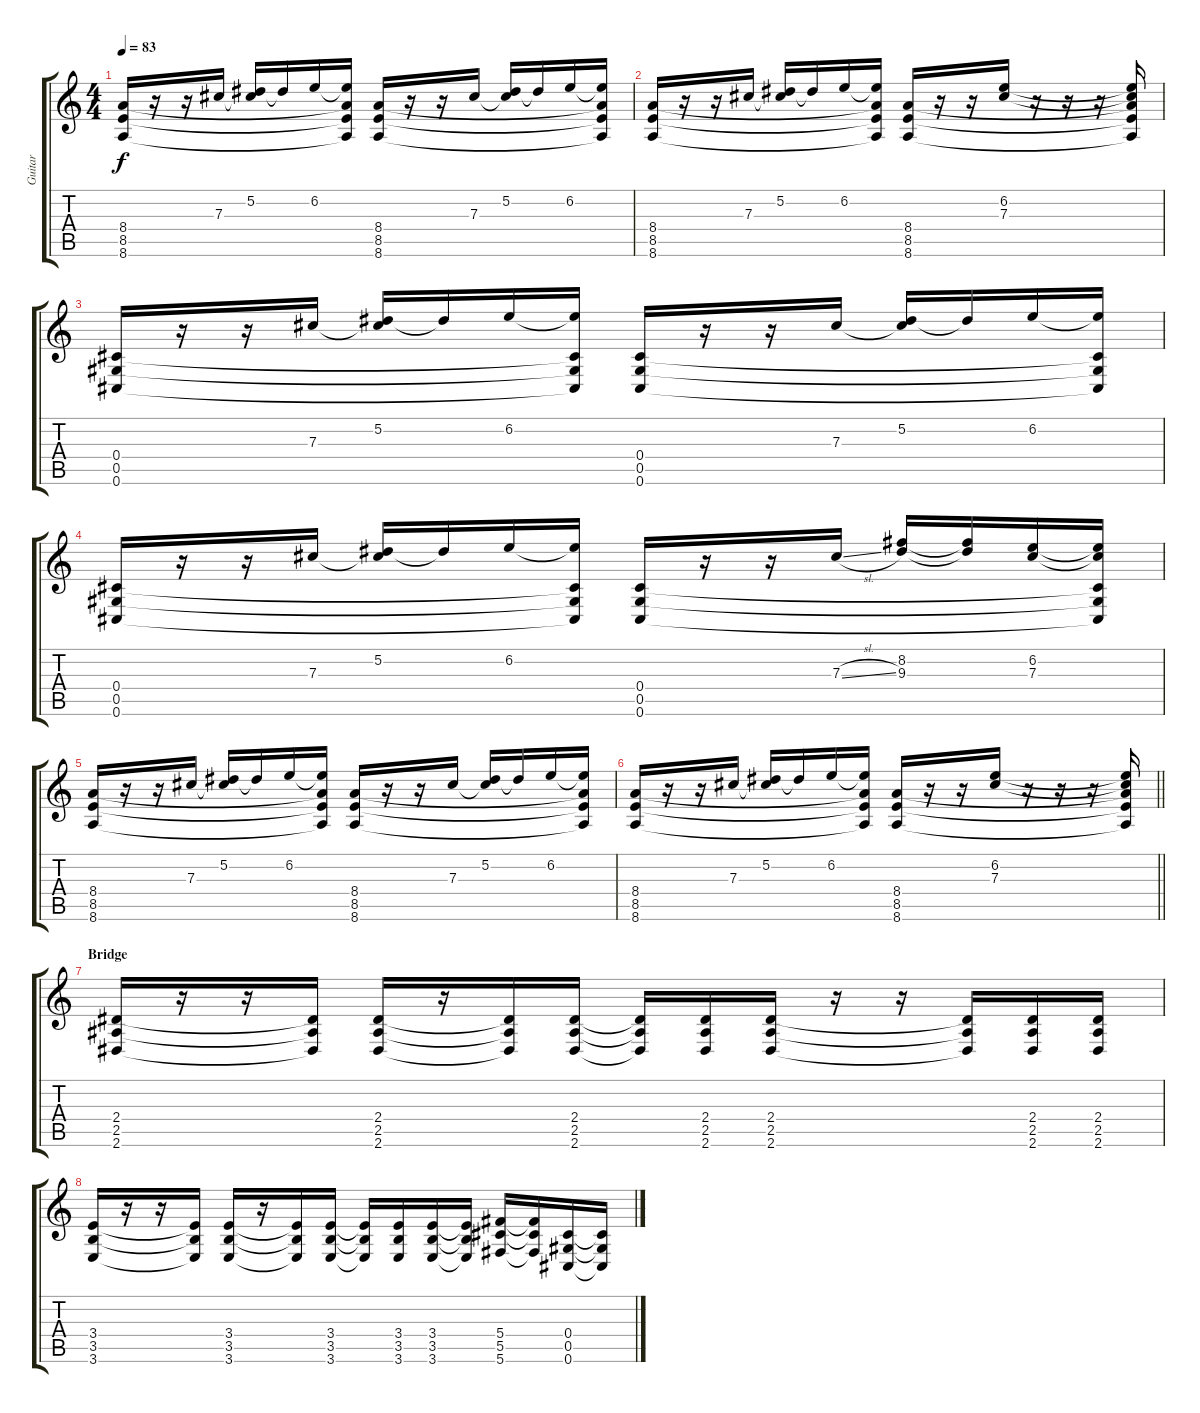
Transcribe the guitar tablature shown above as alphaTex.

\track ("Guitar" "Guitar") {instrument distortionguitar}
\staff {score tabs}
\tuning (Eb4 Bb3 Gb3 Db3 Ab2 Db2) {hide}
\ts (4 4)
\tempo 83
\clef g2
\ks c
(8.4 8.5 8.6).16{dy f} r.16 r.16 7.3.16 (5.2 7.3{t}).16 5.2{t}.16 6.2.16 (6.2{t} 8.4{t} 8.5{t} 8.6{t}).16 (8.4 8.5 8.6).16 r.16 r.16 7.3.16 (5.2 7.3{t}).16 5.2{t}.16 6.2.16 (6.2{t} 8.4{t} 8.5{t} 8.6{t}).16 |
(8.4 8.5 8.6).16 r.16 r.16 7.3.16 (5.2 7.3{t}).16 5.2{t}.16 6.2.16 (6.2{t} 8.4{t} 8.5{t} 8.6{t}).16 (8.4 8.5 8.6).16 r.16 r.16 (6.2 7.3).16 r.16 r.16 r.16 (6.2{t} 7.3{t} 8.4{t} 8.5{t} 8.6{t}).16 |
(0.4 0.5 0.6).16 r.16 r.16 7.3.16 (5.2 7.3{t}).16 5.2{t}.16 6.2.16 (6.2{t} 0.4{t} 0.5{t} 0.6{t}).16 (0.4 0.5 0.6).16 r.16 r.16 7.3.16 (5.2 7.3{t}).16 5.2{t}.16 6.2.16 (6.2{t} 0.4{t} 0.5{t} 0.6{t}).16 |
(0.4 0.5 0.6).16 r.16 r.16 7.3.16 (5.2 7.3{t}).16 5.2{t}.16 6.2.16 (6.2{t} 0.4{t} 0.5{t} 0.6{t}).16 (0.4 0.5 0.6).16 r.16 r.16 7.3{sl}.16 (8.2 9.3).16 (8.2{t} 9.3{t}).16 (6.2 7.3).16 (6.2{t} 7.3{t} 0.4{t} 0.5{t} 0.6{t}).16 |
(8.4 8.5 8.6).16 r.16 r.16 7.3.16 (5.2 7.3{t}).16 5.2{t}.16 6.2.16 (6.2{t} 8.4{t} 8.5{t} 8.6{t}).16 (8.4 8.5 8.6).16 r.16 r.16 7.3.16 (5.2 7.3{t}).16 5.2{t}.16 6.2.16 (6.2{t} 8.4{t} 8.5{t} 8.6{t}).16 |
\barLineRight lightlight
(8.4 8.5 8.6).16 r.16 r.16 7.3.16 (5.2 7.3{t}).16 5.2{t}.16 6.2.16 (6.2{t} 8.4{t} 8.5{t} 8.6{t}).16 (8.4 8.5 8.6).16 r.16 r.16 (6.2 7.3).16 r.16 r.16 r.16 (6.2{t} 7.3{t} 8.4{t} 8.5{t} 8.6{t}).16 |
\section ("" "Bridge")
(2.4 2.5 2.6).16 r.16 r.16 (2.4{t} 2.5{t} 2.6{t}).16 (2.4 2.5 2.6).16 r.16 (2.4{t} 2.5{t} 2.6{t}).16 (2.4 2.5 2.6).16 (2.4{t} 2.5{t} 2.6{t}).16 (2.4 2.5 2.6).16 (2.4 2.5 2.6).16 r.16 r.16 (2.4{t} 2.5{t} 2.6{t}).16 (2.4 2.5 2.6).16 (2.4 2.5 2.6).16 |
(3.4 3.5 3.6).16 r.16 r.16 (3.4{t} 3.5{t} 3.6{t}).16 (3.4 3.5 3.6).16 r.16 (3.4{t} 3.5{t} 3.6{t}).16 (3.4 3.5 3.6).16 (3.4{t} 3.5{t} 3.6{t}).16 (3.4 3.5 3.6).16 (3.4 3.5 3.6).16 (3.4{t} 3.5{t} 3.6{t}).16 (5.4 5.5 5.6).16 (5.4{t} 5.5{t} 5.6{t}).16 (0.4 0.5 0.6).16 (0.4{t} 0.5{t} 0.6{t}).16
